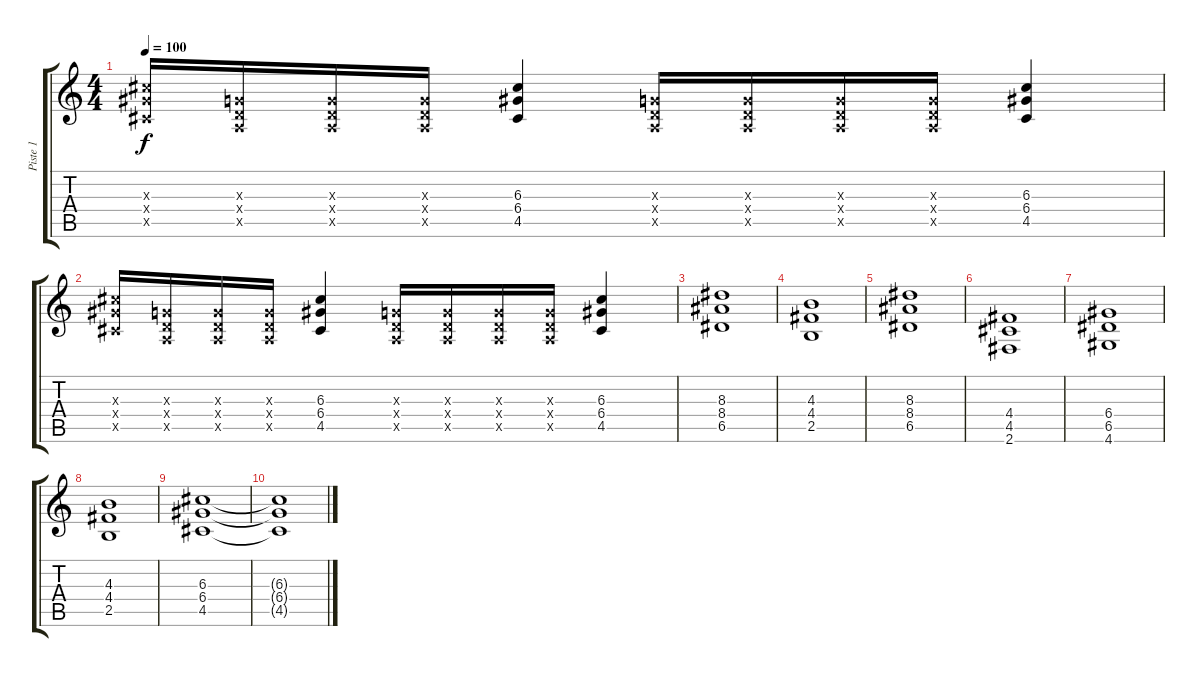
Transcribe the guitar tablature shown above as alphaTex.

\track ("Piste 1" "Piste 1") {instrument acousticguitarsteel}
\staff {score tabs}
\tuning (E4 B3 G3 D3 A2 E2) {hide}
\ts (4 4)
\tempo 100
\clef g2
\ks c
(6.3{x} 6.4{x} 4.5{x}).16{dy f} (0.3{x} 0.4{x} 0.5{x}).16 (0.3{x} 0.4{x} 0.5{x}).16 (0.3{x} 0.4{x} 0.5{x}).16 (6.3 6.4 4.5).4 (0.3{x} 0.4{x} 0.5{x}).16 (0.3{x} 0.4{x} 0.5{x}).16 (0.3{x} 0.4{x} 0.5{x}).16 (0.3{x} 0.4{x} 0.5{x}).16 (6.3 6.4 4.5).4 |
(6.3{x} 6.4{x} 4.5{x}).16 (0.3{x} 0.4{x} 0.5{x}).16 (0.3{x} 0.4{x} 0.5{x}).16 (0.3{x} 0.4{x} 0.5{x}).16 (6.3 6.4 4.5).4 (0.3{x} 0.4{x} 0.5{x}).16 (0.3{x} 0.4{x} 0.5{x}).16 (0.3{x} 0.4{x} 0.5{x}).16 (0.3{x} 0.4{x} 0.5{x}).16 (6.3 6.4 4.5).4 |
(8.3 8.4 6.5).1 |
(4.3 4.4 2.5).1 |
(8.3 8.4 6.5).1 |
(4.4 4.5 2.6).1 |
(6.4 6.5 4.6).1 |
(4.3 4.4 2.5).1 |
(6.3 6.4 4.5).1 |
(6.3{t} 6.4{t} 4.5{t}).1
